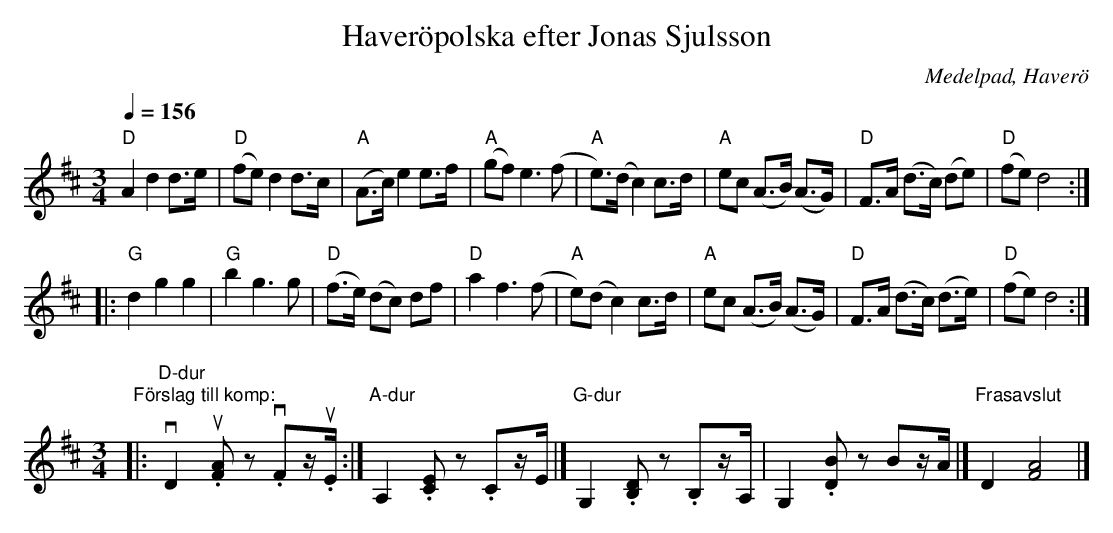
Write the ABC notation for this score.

X:1
T:Haveröpolska efter Jonas Sjulsson
O:Medelpad, Haverö
M:3/4
Q:1/4=156
L:1/8
K:D
"D"A2d2d>e|"D"(fe)d2 d>c|"A"(A>c) e2e>f|"A"(gf)e3(f|"A"e>)(d c2) c>d|"A"ec (A>B) (A>G)|"D"F>A (d>c) (de)|"D"(fe) d4:|
|:"G"d2g2g2|"G"b2g3g|"D"(f>e) (dc) df|"D"a2f3(f|"A"e)(d c2) c>d|"A"ec (A>B) (A>G)|"D"F>A (d>c) (d>e)|"D"(fe)d4:|]
T:
"Förslag till komp:"
|:"D-dur"vD2u.[FA]z v.Fz/u.E/:|]"A-dur"A,2.[CE]z .Cz/E/|]"G-dur"G,2.[B,D]z .B,z/A,/|G,2 .[DB]z Bz/A/|]"Frasavslut"D2[F4A4]|]
